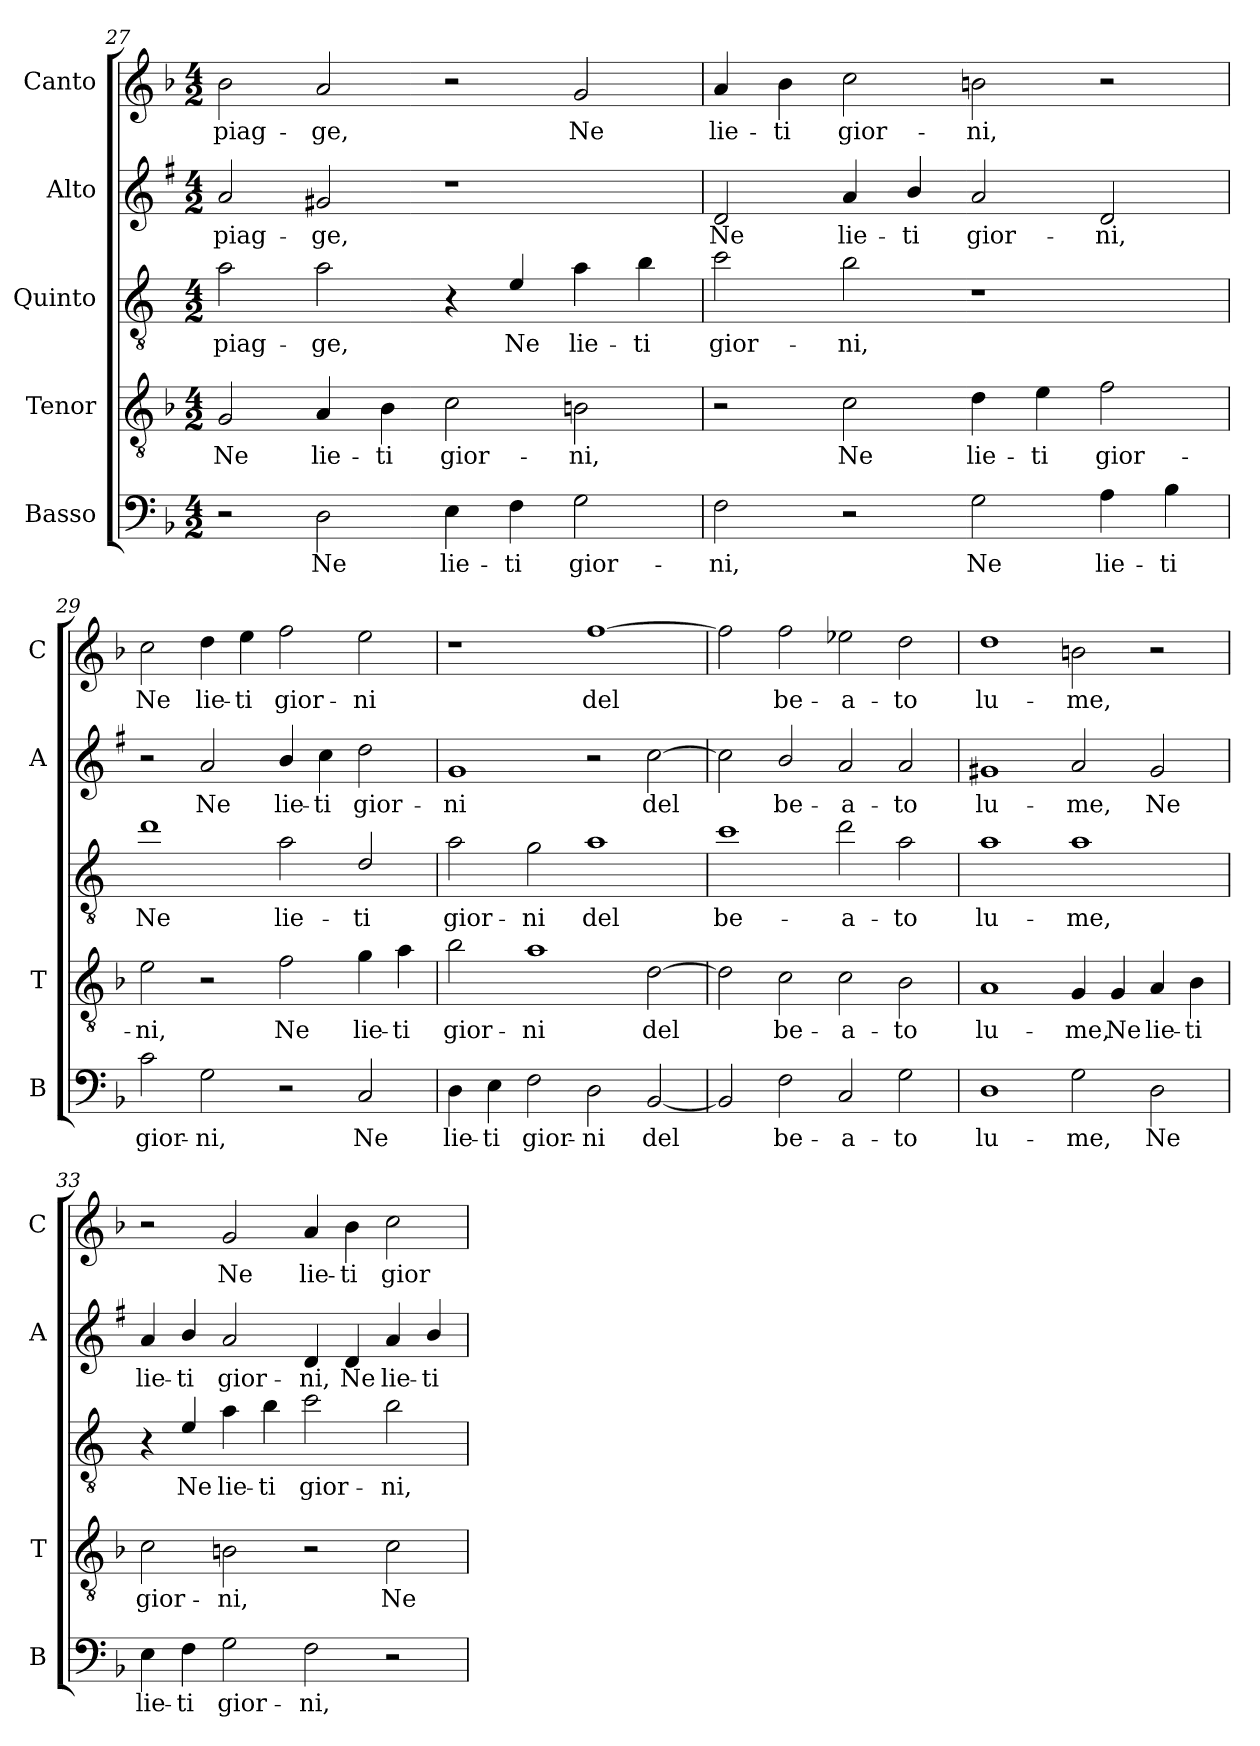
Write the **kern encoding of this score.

**kern	**text	**kern	**text	**kern	**text	**kern	**text	**kern	**text
*part5	*part5	*part4	*part4	*part3	*part3	*part2	*part2	*part1	*part1
*staff5	*staff5	*staff4	*staff4	*staff3	*staff3	*staff2	*staff2	*staff1	*staff1
*I"Basso	*	*I"Tenor	*	*I"Quinto	*	*I"Alto	*	*I"Canto	*
*I'B	*	*I'T	*	*	*	*I'A	*	*I'C	*
*clefF4	*	*clefGv2	*	*clefGv2	*	*clefG2	*	*clefG2	*
*	*	*	*	*ITrd4c7	*	*ITrd1c2	*	*	*
*k[b-]	*	*k[b-]	*	*k[b-]	*	*k[b-]	*	*k[b-]	*
*F:	*	*F:	*	*F:	*	*F:	*	*F:	*
*M4/2	*	*M4/2	*	*M4/2	*	*M4/2	*	*M4/2	*
=27	=27	=27	=27	=27	=27	=27	=27	=27	=27
!	!	!	!LO:LY:b	!	!LO:LY:b	!	!LO:LY:b	!	!LO:LY:b
2r	.	2G/	Ne	2d\	piag-	2g/	piag-	2b-\	piag-
!	!LO:LY:b	!	!LO:LY:b	!	!LO:LY:b	!	!LO:LY:b	!	!LO:LY:b
2D\	Ne	4A/	lie-	2d\	-ge,	2f#X/	-ge,	2a/	-ge,
!	!	!	!LO:LY:b	!	!	!	!	!	!
.	.	4B-\	-ti	.	.	.	.	.	.
!	!LO:LY:b	!	!LO:LY:b	!	!	!	!	!	!
4E\	lie-	2c\	gior-	4r	.	1r	.	2r	.
!	!LO:LY:b	!	!	!	!LO:LY:b	!	!	!	!
4F\	-ti	.	.	4A/	Ne	.	.	.	.
!	!LO:LY:b	!	!LO:LY:b	!	!LO:LY:b	!	!	!	!LO:LY:b
2G\	gior-	2Bn\	-ni,	4d\	lie-	.	.	2g/	Ne
!	!	!	!	!	!LO:LY:b	!	!	!	!
.	.	.	.	4e\	-ti	.	.	.	.
=28	=28	=28	=28	=28	=28	=28	=28	=28	=28
!	!LO:LY:b	!	!	!	!LO:LY:b	!	!LO:LY:b	!	!LO:LY:b
2F\	-ni,	2r	.	2f\	gior-	2c/	Ne	4a/	lie-
!	!	!	!	!	!	!	!	!	!LO:LY:b
.	.	.	.	.	.	.	.	4b-\	-ti
!	!	!	!LO:LY:b	!	!LO:LY:b	!	!LO:LY:b	!	!LO:LY:b
2r	.	2c\	Ne	2e\	-ni,	4g/	lie-	2cc\	gior-
!	!	!	!	!	!	!	!LO:LY:b	!	!
.	.	.	.	.	.	4a/	-ti	.	.
!	!LO:LY:b	!	!LO:LY:b	!	!	!	!LO:LY:b	!	!LO:LY:b
2G\	Ne	4d\	lie-	1r	.	2g/	gior-	2bn\	-ni,
!	!	!	!LO:LY:b	!	!	!	!	!	!
.	.	4e\	-ti	.	.	.	.	.	.
!	!LO:LY:b	!	!LO:LY:b	!	!	!	!LO:LY:b	!	!
4A\	lie-	2f\	gior-	.	.	2c/	-ni,	2r	.
!	!LO:LY:b	!	!	!	!	!	!	!	!
4B-\	-ti	.	.	.	.	.	.	.	.
=29	=29	=29	=29	=29	=29	=29	=29	=29	=29
!	!LO:LY:b	!	!LO:LY:b	!	!LO:LY:b	!	!	!	!LO:LY:b
2c\	gior-	2e\	-ni,	1g	Ne	2r	.	2cc\	Ne
!	!LO:LY:b	!	!	!	!	!	!LO:LY:b	!	!LO:LY:b
2G\	-ni,	2r	.	.	.	2g/	Ne	4dd\	lie-
!	!	!	!	!	!	!	!	!	!LO:LY:b
.	.	.	.	.	.	.	.	4ee\	-ti
!	!	!	!LO:LY:b	!	!LO:LY:b	!	!LO:LY:b	!	!LO:LY:b
2r	.	2f\	Ne	2d\	lie-	4a/	lie-	2ff\	gior-
!	!	!	!	!	!	!	!LO:LY:b	!	!
.	.	.	.	.	.	4b-\	-ti	.	.
!	!LO:LY:b	!	!LO:LY:b	!	!LO:LY:b	!	!LO:LY:b	!	!LO:LY:b
2C/	Ne	4g\	lie-	2G/	-ti	2cc\	gior-	2ee\	-ni
!	!	!	!LO:LY:b	!	!	!	!	!	!
.	.	4a\	-ti	.	.	.	.	.	.
=30	=30	=30	=30	=30	=30	=30	=30	=30	=30
!	!LO:LY:b	!	!LO:LY:b	!	!LO:LY:b	!	!LO:LY:b	!	!
4D\	lie-	2b-\	gior-	2d\	gior-	1f	-ni	1r	.
!	!LO:LY:b	!	!	!	!	!	!	!	!
4E\	-ti	.	.	.	.	.	.	.	.
!	!LO:LY:b	!	!LO:LY:b	!	!LO:LY:b	!	!	!	!
2F\	gior-	1a	-ni	2c\	-ni	.	.	.	.
!	!LO:LY:b	!	!	!	!LO:LY:b	!	!	!	!LO:LY:b
2D\	-ni	.	.	1d	del	2r	.	[1ff	del
!	!LO:LY:b	!	!LO:LY:b	!	!	!	!LO:LY:b	!	!
[2BB-/	del	[2d\	del	.	.	[2b-\	del	.	.
!!LO:PB:g=z
=31	=31	=31	=31	=31	=31	=31	=31	=31	=31
!	!	!	!	!	!LO:LY:b	!	!	!	!
2BB-/]	.	2d\]	.	1f	be-	2b-\]	.	2ff\]	.
!	!LO:LY:b	!	!LO:LY:b	!	!	!	!LO:LY:b	!	!LO:LY:b
2F\	be-	2c\	be-	.	.	2a/	be-	2ff\	be-
!	!LO:LY:b	!	!LO:LY:b	!	!LO:LY:b	!	!LO:LY:b	!	!LO:LY:b
2C/	-a-	2c\	-a-	2g\	-a-	2g/	-a-	2ee-X\	-a-
!	!LO:LY:b	!	!LO:LY:b	!	!LO:LY:b	!	!LO:LY:b	!	!LO:LY:b
2G\	-to	2B-\	-to	2d\	-to	2g/	-to	2dd\	-to
=32	=32	=32	=32	=32	=32	=32	=32	=32	=32
!	!LO:LY:b	!	!LO:LY:b	!	!LO:LY:b	!	!LO:LY:b	!	!LO:LY:b
1D	lu-	1A	lu-	1d	lu-	1f#X	lu-	1dd	lu-
!	!LO:LY:b	!	!LO:LY:b	!	!LO:LY:b	!	!LO:LY:b	!	!LO:LY:b
2G\	-me,	4G/	-me,	1d	-me,	2g/	-me,	2bn\	-me,
!	!	!	!LO:LY:b	!	!	!	!	!	!
.	.	4G/	Ne	.	.	.	.	.	.
!	!LO:LY:b	!	!LO:LY:b	!	!	!	!LO:LY:b	!	!
2D\	Ne	4A/	lie-	.	.	2f#/	Ne	2r	.
!	!	!	!LO:LY:b	!	!	!	!	!	!
.	.	4B-\	-ti	.	.	.	.	.	.
=33	=33	=33	=33	=33	=33	=33	=33	=33	=33
!	!LO:LY:b	!	!LO:LY:b	!	!	!	!LO:LY:b	!	!
4E\	lie-	2c\	gior-	4r	.	4g/	lie-	2r	.
!	!LO:LY:b	!	!	!	!LO:LY:b	!	!LO:LY:b	!	!
4F\	-ti	.	.	4A/	Ne	4a/	-ti	.	.
!	!LO:LY:b	!	!LO:LY:b	!	!LO:LY:b	!	!LO:LY:b	!	!LO:LY:b
2G\	gior-	2Bn\	-ni,	4d\	lie-	2g/	gior-	2g/	Ne
!	!	!	!	!	!LO:LY:b	!	!	!	!
.	.	.	.	4e\	-ti	.	.	.	.
!	!LO:LY:b	!	!	!	!LO:LY:b	!	!LO:LY:b	!	!LO:LY:b
2F\	-ni,	2r	.	2f\	gior-	4c/	-ni,	4a/	lie-
!	!	!	!	!	!	!	!LO:LY:b	!	!LO:LY:b
.	.	.	.	.	.	4c/	Ne	4b-\	-ti
!	!	!	!LO:LY:b	!	!LO:LY:b	!	!LO:LY:b	!	!LO:LY:b
2r	.	2c\	Ne	2e\	-ni,	4g/	lie-	2cc\	gior-
!	!	!	!	!	!	!	!LO:LY:b	!	!
.	.	.	.	.	.	4a/	-ti	.	.
=	=	=	=	=	=	=	=	=	=
*-	*-	*-	*-	*-	*-	*-	*-	*-	*-
